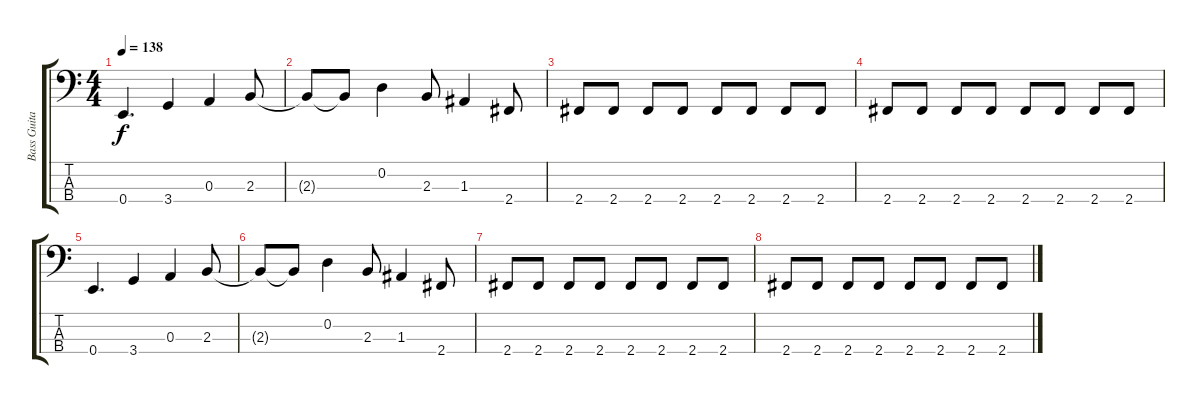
\track ("Bass Guitar" "Bass Guita") {instrument electricbasspick}
\staff {score tabs}
\tuning (G2 D2 A1 E1) {hide}
\ts (4 4)
\tempo 138
\clef f4
\ks c
0.4.4{d dy f} 3.4.4 0.3.4 2.3.8 |
2.3{t}.8 2.3{t}.8 0.2.4 2.3.8 1.3.4 2.4.8 |
2.4.8 2.4.8 2.4.8 2.4.8 2.4.8 2.4.8 2.4.8 2.4.8 |
2.4.8 2.4.8 2.4.8 2.4.8 2.4.8 2.4.8 2.4.8 2.4.8 |
0.4.4{d} 3.4.4 0.3.4 2.3.8 |
2.3{t}.8 2.3{t}.8 0.2.4 2.3.8 1.3.4 2.4.8 |
2.4.8 2.4.8 2.4.8 2.4.8 2.4.8 2.4.8 2.4.8 2.4.8 |
2.4.8 2.4.8 2.4.8 2.4.8 2.4.8 2.4.8 2.4.8 2.4.8
